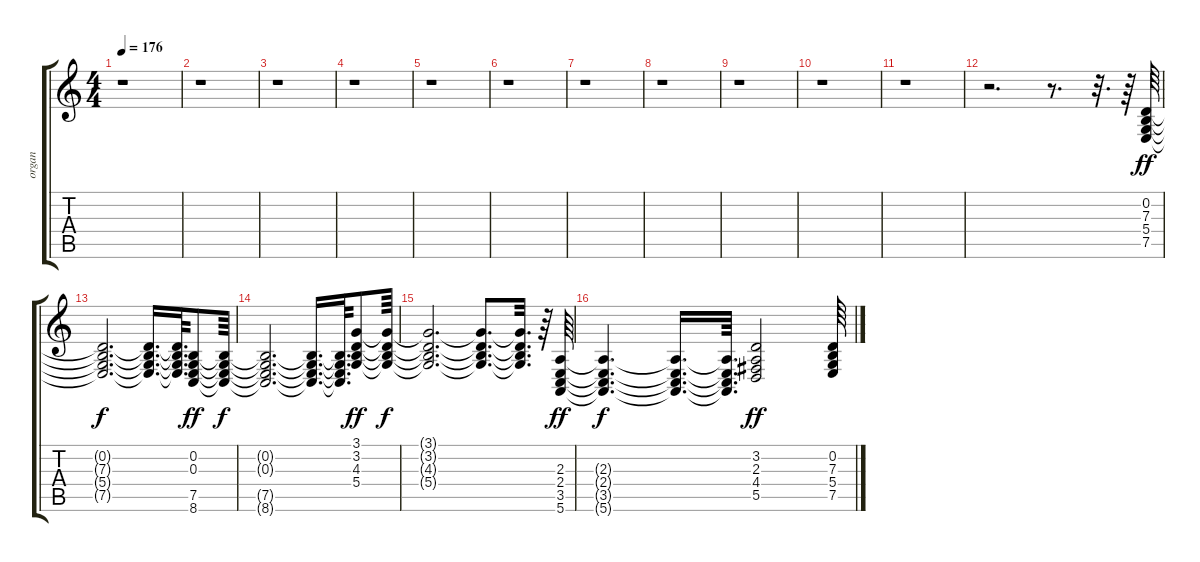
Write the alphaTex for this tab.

\track ("organ" "organ") {instrument rockorgan}
\staff {score tabs}
\tuning (E4 B3 G3 D3 A2 E2) {hide}
\ts (4 4)
\tempo 176
\clef g2
\ks c
r.1{dy f} |
r.1 |
r.1 |
r.1 |
r.1 |
r.1 |
r.1 |
r.1 |
r.1 |
r.1 |
r.1 |
r.2{d} r.8{d} r.32{d} r.64 (0.2 7.3 5.4 7.5).64{dy ff} |
(0.2{t} 7.3{t} 5.4{t} 7.5{t}).2{d dy f} (0.2{t} 7.3{t} 5.4{t} 7.5{t}).16{d} (0.2{t} 7.3{t} 5.4{t} 7.5{t}).64{d} (0.2 0.3 7.5 8.6).8{dy ff} (0.2{t} 0.3{t} 7.5{t} 8.6{t}).64{dy f} |
(0.2{t} 0.3{t} 7.5{t} 8.6{t}).2{d} (0.2{t} 0.3{t} 7.5{t} 8.6{t}).16{d} (0.2{t} 0.3{t} 7.5{t} 8.6{t}).64{d} (3.1 3.2 4.3 5.4).8{dy ff} (3.1{t} 3.2{t} 4.3{t} 5.4{t}).64{dy f} |
(3.1{t} 3.2{t} 4.3{t} 5.4{t}).2{d} (3.1{t} 3.2{t} 4.3{t} 5.4{t}).8{d} (3.1{t} 3.2{t} 4.3{t} 5.4{t}).32{d} r.64 (2.3 2.4 3.5 5.6).64{dy ff} |
(2.3{t} 2.4{t} 3.5{t} 5.6{t}).4{d dy f} (2.3{t} 2.4{t} 3.5{t} 5.6{t}).16{d} (2.3{t} 2.4{t} 3.5{t} 5.6{t}).64{d} (3.2 2.3 4.4 5.5).2{dy ff} (0.2 7.3 5.4 7.5).64
